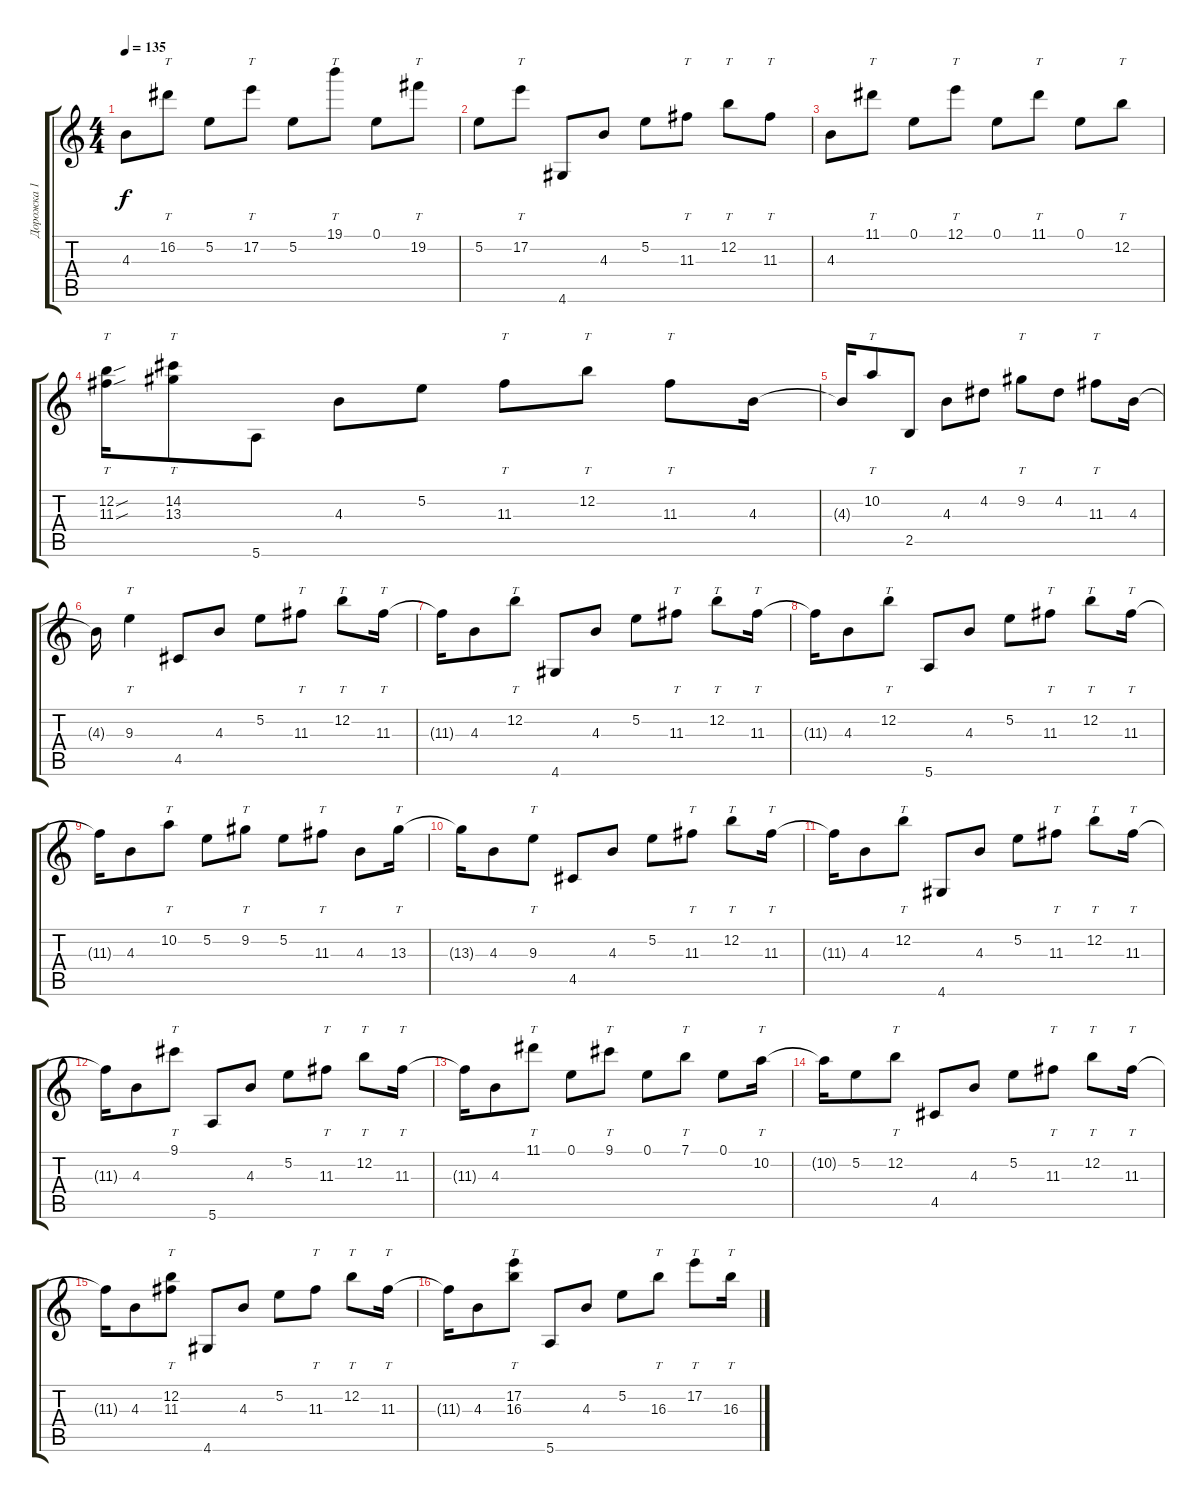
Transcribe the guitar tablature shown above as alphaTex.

\track ("Дорожка 1" "Дорожка 1") {instrument acousticguitarnylon}
\staff {score tabs}
\tuning (E4 B3 G3 D3 A2 E2) {hide}
\ts (4 4)
\tempo 135
\clef g2
\ks c
4.3.8{dy f} 16.2.8{tt} 5.2.8 17.2.8{tt} 5.2.8 19.1.8{tt} 0.1.8 19.2.8{tt} |
5.2.8 17.2.8{tt} 4.6.8 4.3.8 5.2.8 11.3.8{tt} 12.2.8{tt} 11.3.8{tt} |
4.3.8 11.1.8{tt} 0.1.8 12.1.8{tt} 0.1.8 11.1.8{tt} 0.1.8 12.2.8{tt} |
(12.2{sou} 11.3{sou}).16{tt} (14.2 13.3).8{tt} 5.6.8 4.3.8 5.2.8 11.3.8{tt} 12.2.8{tt} 11.3.8{tt} 4.3.16 |
4.3{t}.16 10.2.8{tt} 2.5.8 4.3.8 4.2.8 9.2.8{tt} 4.2.8 11.3.8{tt} 4.3.16 |
4.3{t}.16 9.3.4{tt} 4.5.8 4.3.8 5.2.8 11.3.8{tt} 12.2.8{tt} 11.3.16{tt} |
11.3{t}.16 4.3.8 12.2.8{tt} 4.6.8 4.3.8 5.2.8 11.3.8{tt} 12.2.8{tt} 11.3.16{tt} |
11.3{t}.16 4.3.8 12.2.8{tt} 5.6.8 4.3.8 5.2.8 11.3.8{tt} 12.2.8{tt} 11.3.16{tt} |
11.3{t}.16 4.3.8 10.2.8{tt} 5.2.8 9.2.8{tt} 5.2.8 11.3.8{tt} 4.3.8 13.3.16{tt} |
13.3{t}.16 4.3.8 9.3.8{tt} 4.5.8 4.3.8 5.2.8 11.3.8{tt} 12.2.8{tt} 11.3.16{tt} |
11.3{t}.16 4.3.8 12.2.8{tt} 4.6.8 4.3.8 5.2.8 11.3.8{tt} 12.2.8{tt} 11.3.16{tt} |
11.3{t}.16 4.3.8 9.1.8{tt} 5.6.8 4.3.8 5.2.8 11.3.8{tt} 12.2.8{tt} 11.3.16{tt} |
11.3{t}.16 4.3.8 11.1.8{tt} 0.1.8 9.1.8{tt} 0.1.8 7.1.8{tt} 0.1.8 10.2.16{tt} |
10.2{t}.16 5.2.8 12.2.8{tt} 4.5.8 4.3.8 5.2.8 11.3.8{tt} 12.2.8{tt} 11.3.16{tt} |
11.3{t}.16 4.3.8 (12.2 11.3).8{tt} 4.6.8 4.3.8 5.2.8 11.3.8{tt} 12.2.8{tt} 11.3.16{tt} |
11.3{t}.16 4.3.8 (17.2 16.3).8{tt} 5.6.8 4.3.8 5.2.8 16.3.8{tt} 17.2.8{tt} 16.3.16{tt}
